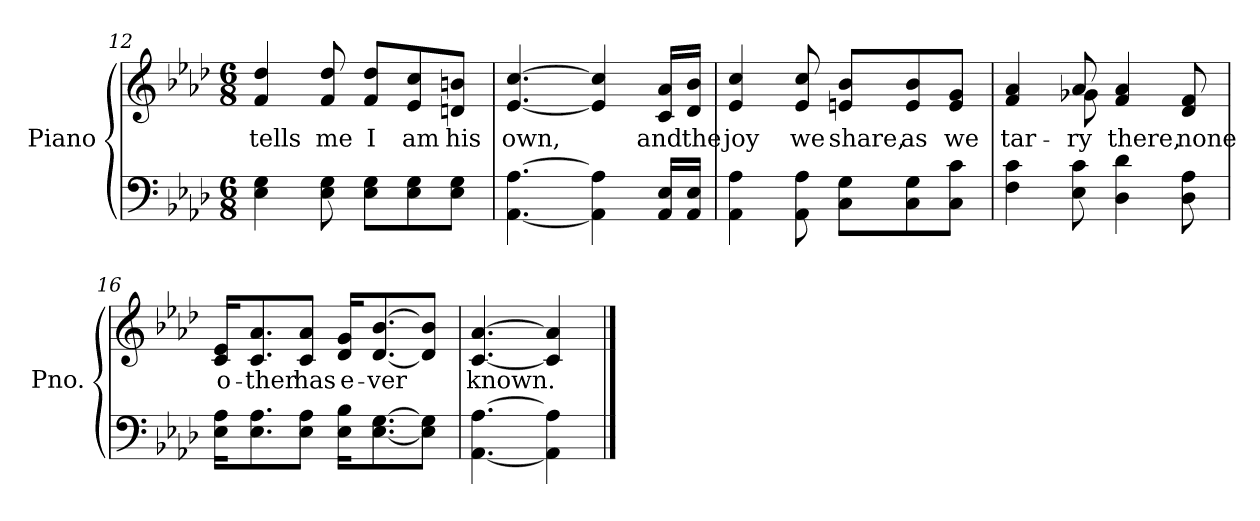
**kern	**kern	**text
*part2	*part1	*part1
*staff2	*staff1	*staff1
*I"Piano	*I"Piano	*
*I'Pno.	*I'Pno.	*
*clefF4	*clefG2	*
*k[b-e-a-d-]	*k[b-e-a-d-]	*
*A-:	*A-:	*
*M6/8	*M6/8	*
=12	=12	=12
!	!	!LO:LY:b:color=#000000
4E-i\ 4Gi	4fi/ 4dd-i	tells
!	!	!LO:LY:b:color=#000000
8E-i\ 8Gi	8fi/ 8dd-i	me
!	!	!LO:LY:b:color=#000000
8E-i\ 8Gi\L	8fi/ 8dd-i/L	I
!	!	!LO:LY:b:color=#000000
8E-i\ 8Gi\	8e-i/ 8cci/	am
!	!	!LO:LY:b:color=#000000
8E-i\ 8Gi\J	8dni/ 8bni/J	his
!!LO:LB:g=z
=13	=13	=13
!	!	!LO:LY:b:color=#000000
[4.AA-i\ [4.A-i	[4.e-i/ [4.cci	own,
4AA-i\] 4A-i]	4e-i/] 4cci]	.
!	!	!LO:LY:b:color=#000000
16AA-i/ 16E-i/LL	16ci/ 16a-i/LL	and
!	!	!LO:LY:b:color=#000000
16AA-i/ 16E-i/JJ	16d-i/ 16b-i/JJ	the
=14	=14	=14
!	!	!LO:LY:b:color=#000000
4AA-i\ 4A-i	4e-i/ 4cci	joy
!	!	!LO:LY:b:color=#000000
8AA-i\ 8A-i	8e-i/ 8cci	we
!	!	!LO:LY:b:color=#000000
8Ci\ 8Gi\L	8eni/ 8b-i/L	share,
!	!	!LO:LY:b:color=#000000
8Ci\ 8Gi\	8ei/ 8b-i/	as
!	!	!LO:LY:b:color=#000000
8Ci\ 8ci\J	8ei/ 8gi/J	we
!!LO:LB:g=z
=15	=15	=15
!	!	!LO:LY:b:color=#000000
*	*^	*
4Fi\ 4ci	4fi/ 4a-i	4ryy	tar-
!	!	!	!LO:LY:b:color=#000000
8E-i\ 8ci	8a-i/	8g-Xi\	-ry
!	!	!	!LO:LY:b:color=#000000
4D-i\ 4d-i	4fi/ 4a-i	4.ryy	there,
!	!	!	!LO:LY:b:color=#000000
8D-i\ 8A-i	8d-i/ 8fi	.	none
*	*v	*v	*
=16	=16	=16
!	!	!LO:LY:b:color=#000000
16E-i\ 16A-i\KL	16ci/ 16e-i/KL	o-
!	!	!LO:LY:b:color=#000000
8.E-i\ 8.A-i\	8.ci/ 8.a-i/	-ther
!	!	!LO:LY:b:color=#000000
8E-i\ 8A-i\J	8ci/ 8a-i/J	has
!	!	!LO:LY:b:color=#000000
16E-i\ 16B-i\KL	16d-i/ 16gi/KL	e-
!	!	!LO:LY:b:color=#000000
[8.E-i\ [8.Gi\	[8.d-i/ [8.b-i/	-ver
8E-i]\ 8Gi]\J	8d-i]/ 8b-i]/J	.
=17	=17	=17
!	!	!LO:LY:b:color=#000000
[4.AA-i\ [4.A-i	[4.ci/ [4.a-i	known.
4AA-i\] 4A-i]	4ci/] 4a-i]	.
==	==	==
*-	*-	*-
